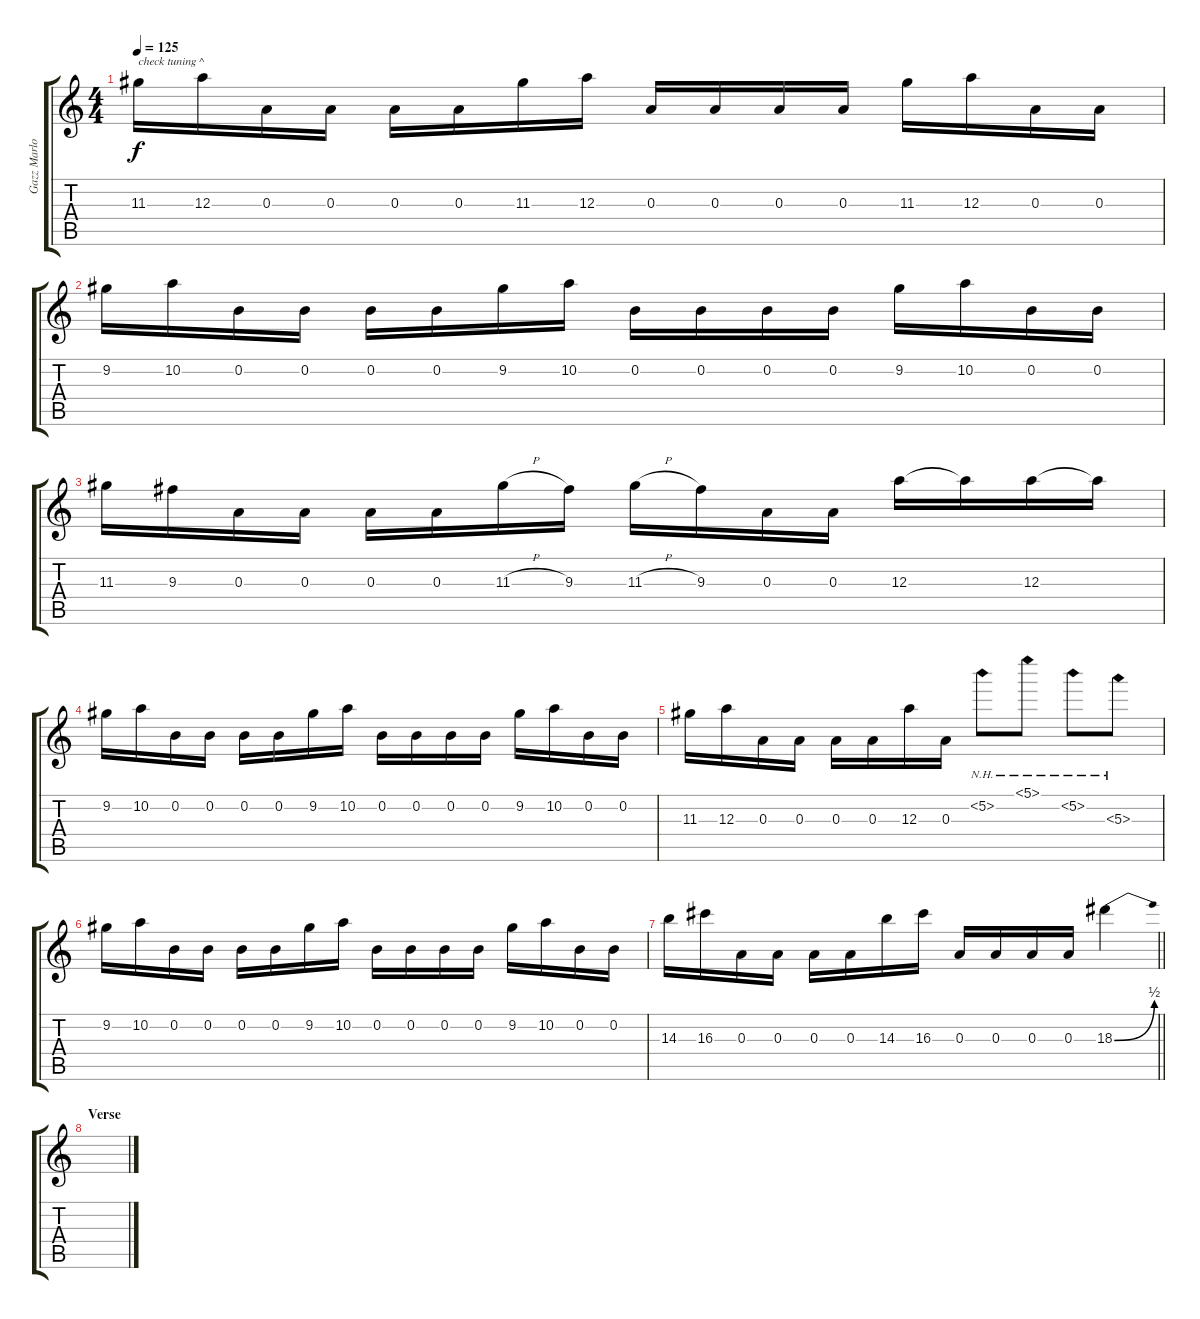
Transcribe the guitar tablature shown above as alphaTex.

\track ("Gazz Marlow (Lead)" "Gazz Marlo") {instrument distortionguitar}
\staff {score tabs}
\tuning (E4 B3 A3 D3 A2 D2) {hide}
\ts (4 4)
\tempo 125
\clef g2
\ks c
11.3.16{txt "check tuning ^" dy f} 12.3.16 0.3.16 0.3.16 0.3.16 0.3.16 11.3.16 12.3.16 0.3.16 0.3.16 0.3.16 0.3.16 11.3.16 12.3.16 0.3.16 0.3.16 |
9.2.16 10.2.16 0.2.16 0.2.16 0.2.16 0.2.16 9.2.16 10.2.16 0.2.16 0.2.16 0.2.16 0.2.16 9.2.16 10.2.16 0.2.16 0.2.16 |
11.3.16 9.3.16 0.3.16 0.3.16 0.3.16 0.3.16 11.3{h}.16 9.3.16 11.3{h}.16 9.3.16 0.3.16 0.3.16 12.3.16 12.3{t}.16 12.3.16 12.3{t}.16 |
9.2.16 10.2.16 0.2.16 0.2.16 0.2.16 0.2.16 9.2.16 10.2.16 0.2.16 0.2.16 0.2.16 0.2.16 9.2.16 10.2.16 0.2.16 0.2.16 |
11.3.16 12.3.16 0.3.16 0.3.16 0.3.16 0.3.16 12.3.16 0.3.16 5.2{nh}.8 5.1{nh}.8 5.2{nh}.8 5.3{nh}.8 |
9.2.16 10.2.16 0.2.16 0.2.16 0.2.16 0.2.16 9.2.16 10.2.16 0.2.16 0.2.16 0.2.16 0.2.16 9.2.16 10.2.16 0.2.16 0.2.16 |
\barLineRight lightlight
14.3.16 16.3.16 0.3.16 0.3.16 0.3.16 0.3.16 14.3.16 16.3.16 0.3.16 0.3.16 0.3.16 0.3.16 18.3{be (bend 0 0 60 2)}.4 |
\section ("" "Verse")
